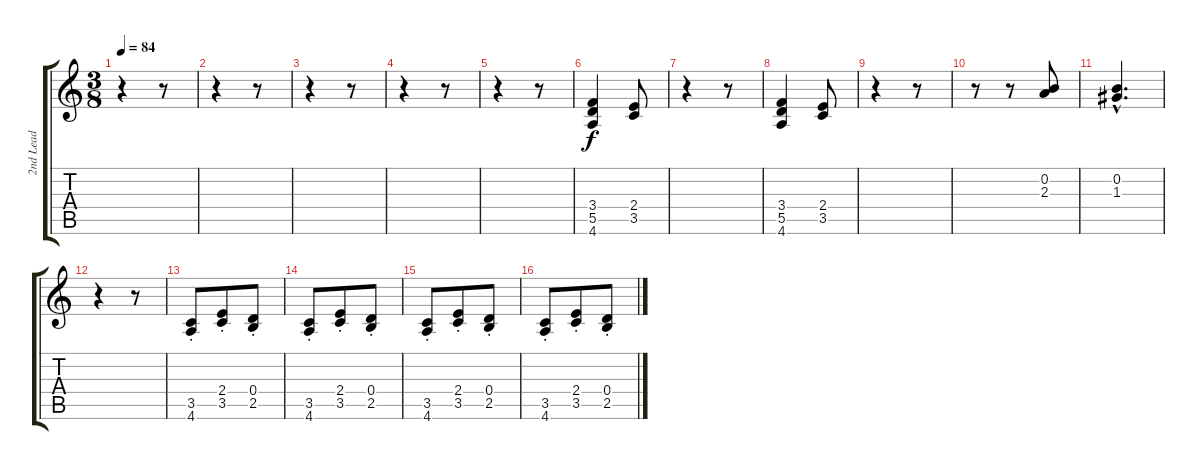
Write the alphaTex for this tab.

\track ("2nd Lead" "2nd Lead") {instrument electricguitarjazz}
\staff {score tabs}
\tuning (E4 B3 G3 D3 A2 F2) {hide}
\ts (3 8)
\tempo 84
\clef g2
\ks c
r.4{dy f} r.8 |
r.4 r.8 |
r.4 r.8 |
r.4 r.8 |
r.4 r.8 |
(3.4 5.5 4.6).4 (2.4 3.5).8 |
r.4 r.8 |
(3.4 5.5 4.6).4 (2.4 3.5).8 |
r.4 r.8 |
r.8 r.8 (0.2 2.3).8 |
(0.2{hac} 1.3{hac}).4{d} |
r.4 r.8 |
(3.5{st} 4.6{st}).8 (2.4{st} 3.5{st}).8 (0.4{st} 2.5{st}).8 |
(3.5{st} 4.6{st}).8 (2.4{st} 3.5{st}).8 (0.4{st} 2.5{st}).8 |
(3.5{st} 4.6{st}).8 (2.4{st} 3.5{st}).8 (0.4{st} 2.5{st}).8 |
(3.5{st} 4.6{st}).8 (2.4{st} 3.5{st}).8 (0.4{st} 2.5{st}).8
